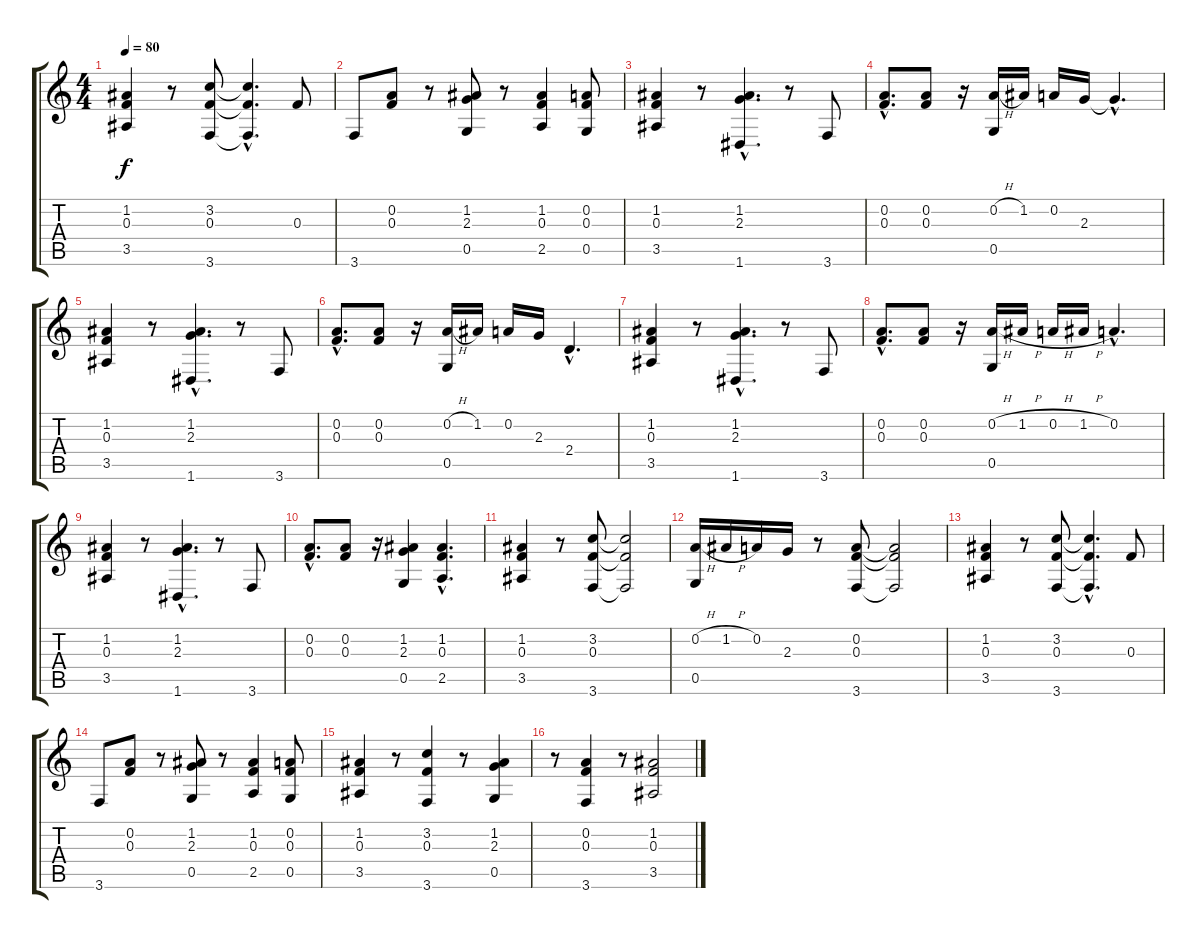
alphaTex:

\track "" {instrument acousticguitarsteel}
\staff {score tabs}
\tuning (D4 A3 F3 C3 G2 D2) {hide}
\ts (4 4)
\tempo 80
\clef g2
\ks c
(1.2 0.3 3.5).4{dy f} r.8 (3.2 0.3 3.6).8 (3.2{hac t} 0.3{hac t} 3.6{hac t}).4{d} 0.3.8 |
3.6.8 (0.2 0.3).8 r.8 (1.2 2.3 0.5).8 r.8 (1.2 0.3 2.5).4 (0.2 0.3 0.5).8 |
(1.2 0.3 3.5).4 r.8 (1.2{hac} 2.3{hac} 1.6{hac}).4{d} r.8 3.6.8 |
(0.2{hac} 0.3{hac}).8{d} (0.2 0.3).8 r.16 (0.2{h} 0.5).16 1.2.16 0.2.16 2.3.16 2.3{hac t}.4{d} |
(1.2 0.3 3.5).4 r.8 (1.2{hac} 2.3{hac} 1.6{hac}).4{d} r.8 3.6.8 |
(0.2{hac} 0.3{hac}).8{d} (0.2 0.3).8 r.16 (0.2{h} 0.5).16 1.2.16 0.2.16 2.3.16 2.4{hac}.4{d} |
(1.2 0.3 3.5).4 r.8 (1.2{hac} 2.3{hac} 1.6{hac}).4{d} r.8 3.6.8 |
(0.2{hac} 0.3{hac}).8{d} (0.2 0.3).8 r.16 (0.2{h} 0.5).16 1.2{h}.16 0.2{h}.16 1.2{h}.16 0.2{hac}.4{d} |
(1.2 0.3 3.5).4 r.8 (1.2{hac} 2.3{hac} 1.6{hac}).4{d} r.8 3.6.8 |
(0.2{hac} 0.3{hac}).8{d} (0.2 0.3).8 r.16 (1.2 2.3 0.5).4 (1.2{hac} 0.3{hac} 2.5{hac}).4{d} |
(1.2 0.3 3.5).4 r.8 (3.2 0.3 3.6).8 (3.2{t} 0.3{t} 3.6{t}).2 |
(0.2{h} 0.5).16 1.2{h}.16 0.2.16 2.3.16 r.8 (0.2 0.3 3.6).8 (0.2{t} 0.3{t} 3.6{t}).2 |
(1.2 0.3 3.5).4 r.8 (3.2 0.3 3.6).8 (3.2{hac t} 0.3{hac t} 3.6{hac t}).4{d} 0.3.8 |
3.6.8 (0.2 0.3).8 r.8 (1.2 2.3 0.5).8 r.8 (1.2 0.3 2.5).4 (0.2 0.3 0.5).8 |
(1.2 0.3 3.5).4 r.8 (3.2 0.3 3.6).4 r.8 (1.2 2.3 0.5).4 |
r.8 (0.2 0.3 3.6).4 r.8 (1.2 0.3 3.5).2
